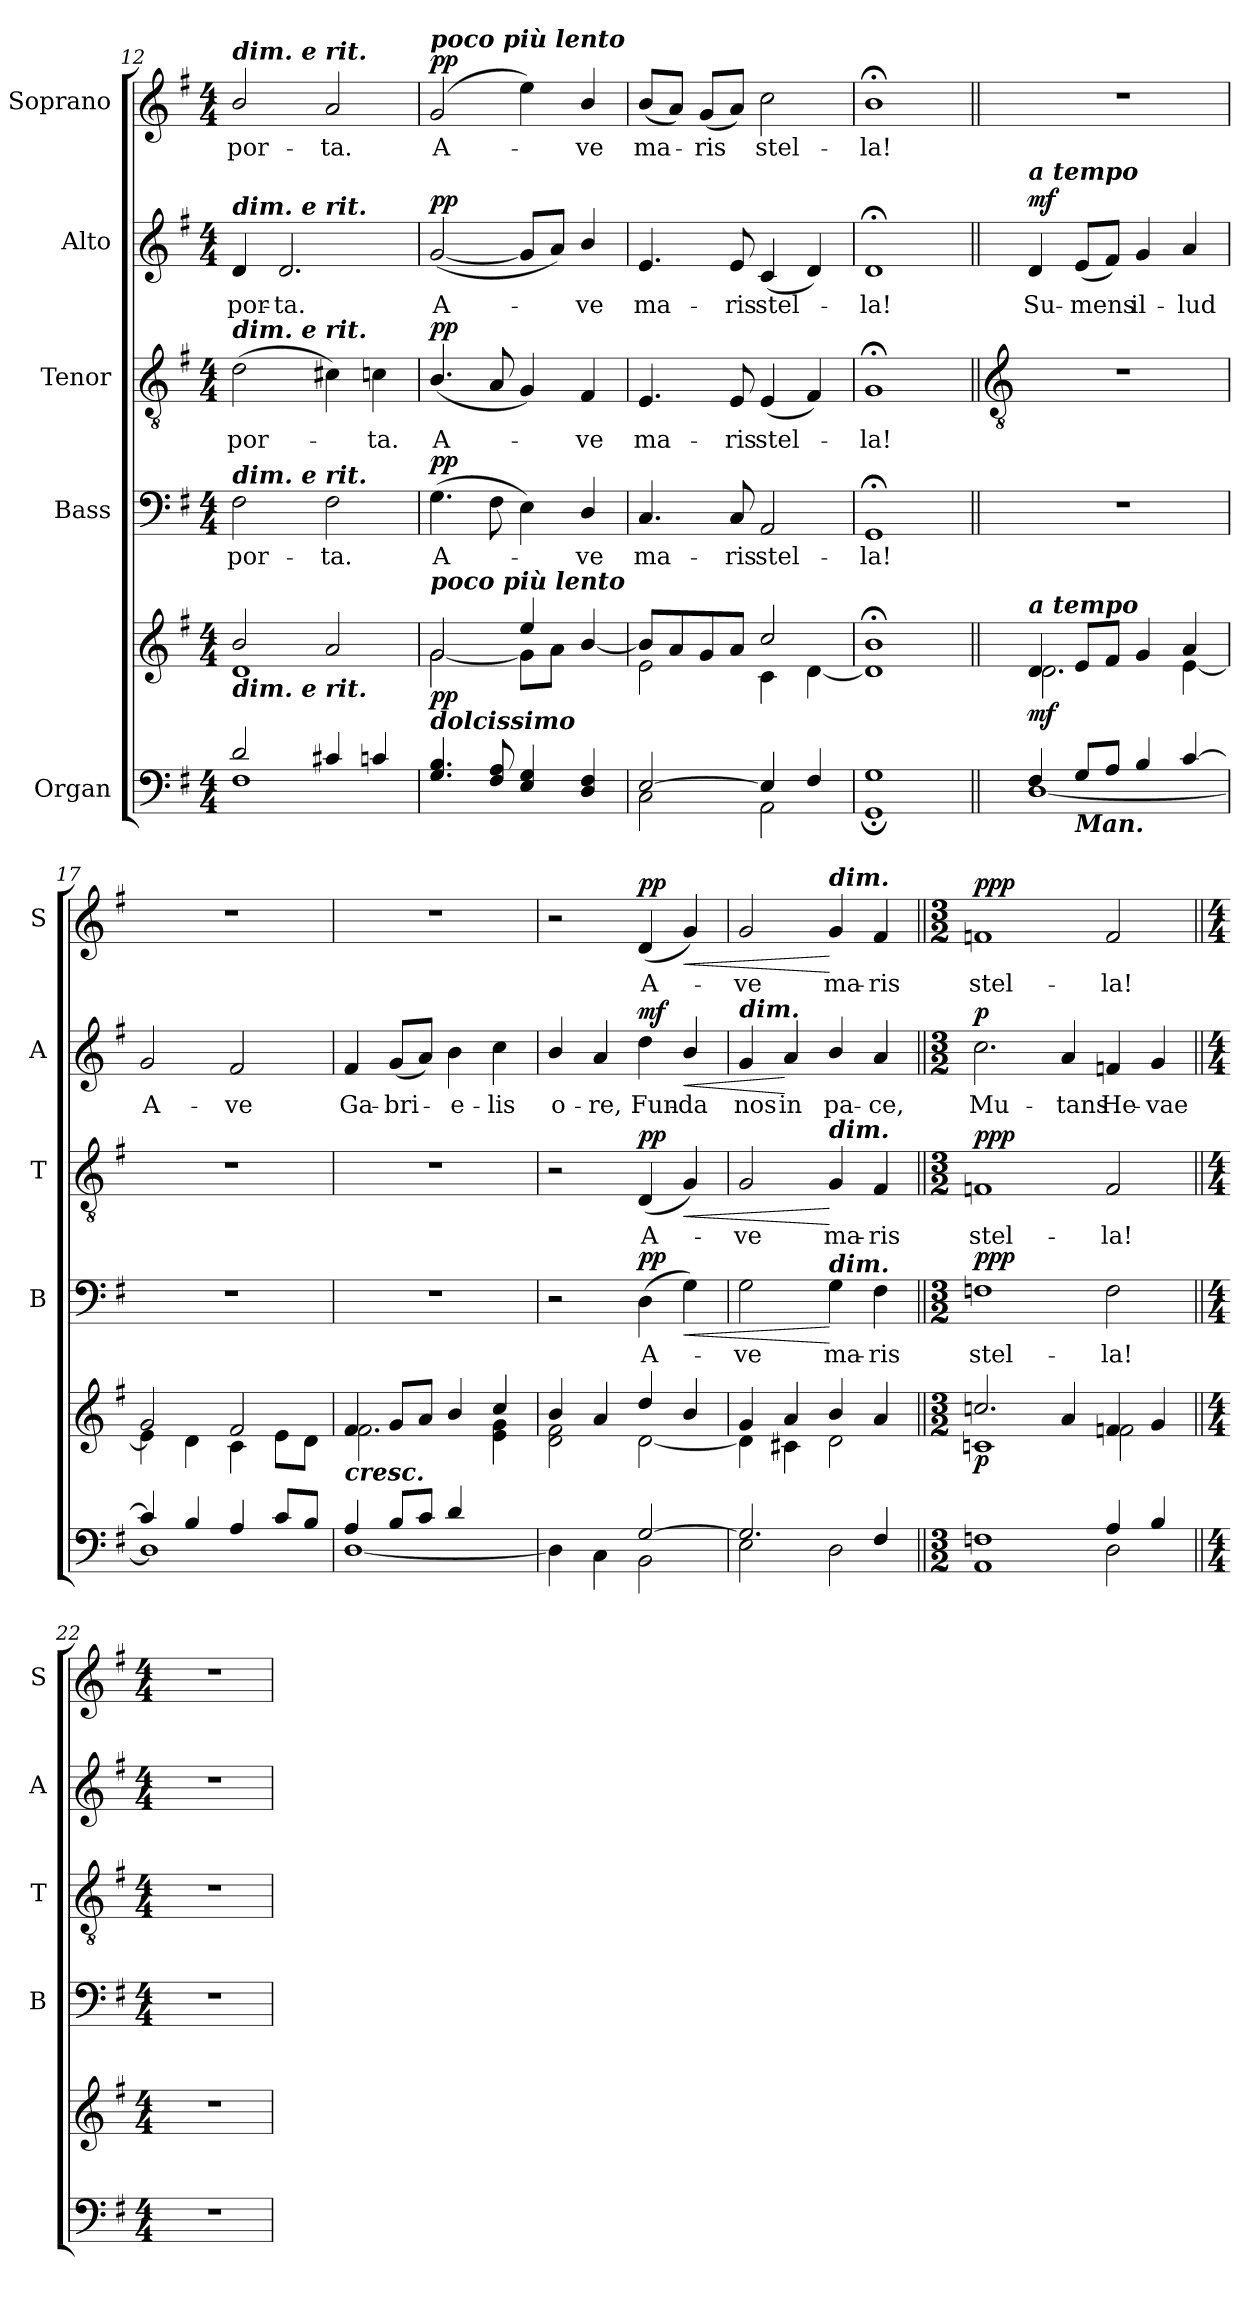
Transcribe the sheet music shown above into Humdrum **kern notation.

**kern	**kern	**dynam	**kern	**text	**dynam	**kern	**text	**dynam	**kern	**text	**dynam	**kern	**text	**dynam
*part5	*part5	*part5	*part4	*part4	*part4	*part3	*part3	*part3	*part2	*part2	*part2	*part1	*part1	*part1
*staff6	*staff5	*staff5/6	*staff4	*staff4	*staff4	*staff3	*staff3	*staff3	*staff2	*staff2	*staff2	*staff1	*staff1	*staff1
*I"Organ	*	*	*I"Bass	*	*	*I"Tenor	*	*	*I"Alto	*	*	*I"Soprano	*	*
*	*	*	*I'B	*	*	*I'T	*	*	*I'A	*	*	*I'S	*	*
*clefF4	*clefG2	*	*clefF4	*	*	*clefGv2	*	*	*clefG2	*	*	*clefG2	*	*
*k[f#]	*k[f#]	*	*k[f#]	*	*	*k[f#]	*	*	*k[f#]	*	*	*k[f#]	*	*
*G:	*G:	*	*G:	*	*	*G:	*	*	*G:	*	*	*G:	*	*
*M4/4	*M4/4	*	*M4/4	*	*	*M4/4	*	*	*M4/4	*	*	*M4/4	*	*
=12	=12	=12	=12	=12	=12	=12	=12	=12	=12	=12	=12	=12	=12	=12
*^	*^	*	*	*	*	*	*	*	*	*	*	*	*	*
!	!	!	!	!	!	!	!	!	!	!	!	!	!	!LO:TX:a:Bi:t=dim. e rit.	!	!
!	!	!	!	!	!	!	!	!	!	!	!LO:TX:a:Bi:t=dim. e rit.	!	!	!	!	!
!	!	!	!	!	!	!	!	!LO:TX:a:Bi:t=dim. e rit.	!	!	!	!	!	!	!	!
!	!	!	!	!	!LO:TX:a:Bi:t=dim. e rit.	!	!	!	!	!	!	!	!	!	!	!
!	!	!LO:TX:b:Bi:t=dim. e rit.	!	!	!	!	!	!	!	!	!	!	!	!	!	!
!	!	!	!	!	!	!LO:LY:b	!	!	!LO:LY:b	!	!	!LO:LY:b	!	!	!LO:LY:b	!
2d/	1F#\	2b/	1d\	.	2F#	por-	.	(>2d	por-	.	4d	por-	.	2b/	por-	.
!	!	!	!	!	!	!	!	!	!	!	!	!LO:LY:b	!	!	!	!
.	.	.	.	.	.	.	.	.	.	.	2.d	-ta.	.	.	.	.
!	!	!	!	!	!	!LO:LY:b	!	!	!	!	!	!	!	!	!LO:LY:b	!
4c#X/	.	2a/	.	.	2F#	-ta.	.	4c#X)	.	.	.	.	.	2a	-ta.	.
!	!	!	!	!	!	!	!	!	!LO:LY:b	!	!	!	!	!	!	!
4cn/	.	.	.	.	.	.	.	4cn	ta.	.	.	.	.	.	.	.
=13	=13	=13	=13	=13	=13	=13	=13	=13	=13	=13	=13	=13	=13	=13	=13	=13
!	!	!	!	!	!	!	!	!	!	!	!	!	!	!LO:TX:a:Bi:t=poco più lento	!	!
!	!	!LO:TX:a:Bi:t=poco più lento	!	!	!	!	!	!	!	!	!	!	!	!	!	!
!	!	!LO:TX:b:Bi:t=dolcissimo	!	!	!	!	!	!	!	!	!	!	!	!	!	!
!	!	!	!	!LO:DY:b	!	!LO:LY:b	!LO:DY:b	!	!LO:LY:b	!LO:DY:b	!	!LO:LY:b	!LO:DY:b	!	!LO:LY:b	!LO:DY:b
4.G/ 4.B/	1ryy	2g/	[2g\	pp	(>4.G	A-	pp	(<4.B/	A-	pp	(<[2g	A-	pp	(<2g	A-	pp
8F#/ 8A/	.	.	.	.	8F#	.	.	8A	.	.	.	.	.	.	.	.
4E/ 4G/	.	4ee/	8g\L]	.	4E)	.	.	4G)	.	.	8gL]	.	.	4ee)	.	.
.	.	.	8a\J	.	.	.	.	.	.	.	8aJ)	.	.	.	.	.
!	!	!	!	!	!	!LO:LY:b	!	!	!LO:LY:b	!	!	!LO:LY:b	!	!	!LO:LY:b	!
4D/ 4F#/	.	[4b/	4ryy	.	4D/	ve	.	4F#	ve	.	4b/	ve	.	4b/	ve	.
=14	=14	=14	=14	=14	=14	=14	=14	=14	=14	=14	=14	=14	=14	=14	=14	=14
!	!	!	!	!	!	!LO:LY:b	!	!	!LO:LY:b	!	!	!LO:LY:b	!	!	!LO:LY:b	!
[2E/	2C\	8b/L]	2e\	.	4.C	ma-	.	4.E	ma-	.	4.e	ma-	.	(<8bL	ma-	.
.	.	8a/	.	.	.	.	.	.	.	.	.	.	.	8aJ)	.	.
!	!	!	!	!	!	!	!	!	!	!	!	!	!	!	!LO:LY:b	!
.	.	8g/	.	.	.	.	.	.	.	.	.	.	.	(<8gL	ris	.
!	!	!	!	!	!	!LO:LY:b	!	!	!LO:LY:b	!	!	!LO:LY:b	!	!	!	!
.	.	8a/J	.	.	8C	-ris	.	8E	-ris	.	8e	-ris	.	8aJ)	.	.
!	!	!	!	!	!	!LO:LY:b	!	!	!LO:LY:b	!	!	!LO:LY:b	!	!	!LO:LY:b	!
4E/]	2AA\	2cc/	4c\	.	2AA	stel-	.	(<4E	stel-	.	(<4c	stel-	.	2cc	stel-	.
4F#/	.	.	[4d\	.	.	.	.	4F#)	.	.	4d)	.	.	.	.	.
=15	=15	=15	=15	=15	=15	=15	=15	=15	=15	=15	=15	=15	=15	=15	=15	=15
!	!	!	!	!	!	!LO:LY:b	!	!	!LO:LY:b	!	!	!LO:LY:b	!	!	!LO:LY:b	!
1G/	1GG;\	1b;</	1d\]	.	1GG;<	-la!	.	1G;<	la!	.	1d;<	la!	.	1b;<	-la!	.
!!LO:LB:g=z
=16||	=16||	=16||	=16||	=16||	=16||	=16||	=16||	=16||	=16||	=16||	=16||	=16||	=16||	=16||	=16||	=16||
*	*	*	*	*	*	*	*	*clefGv2	*	*	*	*	*	*	*	*
!	!	!	!	!	!	!	!	!	!	!	!LO:TX:a:Bi:t=a tempo	!	!	!	!	!
!	!	!LO:TX:a:Bi:t=a tempo	!	!	!	!	!	!	!	!	!	!	!	!	!	!
!	!	!	!	!LO:DY:b	!	!	!	!	!	!	!	!LO:LY:b	!LO:DY:b	!	!	!
4F#/	[1D\	4d/	2.d\	mf	1r	.	.	1r	.	.	4d	Su-	mf	1r	.	.
!LO:TX:b:Bi:t=Man.	!	!	!	!	!	!	!	!	!	!	!	!	!	!	!	!
!	!	!	!	!	!	!	!	!	!	!	!	!LO:LY:b	!	!	!	!
8G/L	.	8e/L	.	.	.	.	.	.	.	.	(<8eL	-mens	.	.	.	.
8A/J	.	8f#/J	.	.	.	.	.	.	.	.	8f#J)	.	.	.	.	.
!	!	!	!	!	!	!	!	!	!	!	!	!LO:LY:b	!	!	!	!
4B/	.	4g/	.	.	.	.	.	.	.	.	4g	il-	.	.	.	.
!	!	!	!	!	!	!	!	!	!	!	!	!LO:LY:b	!	!	!	!
[4c/	.	4a/	[4e\	.	.	.	.	.	.	.	4a	-lud	.	.	.	.
=17	=17	=17	=17	=17	=17	=17	=17	=17	=17	=17	=17	=17	=17	=17	=17	=17
!	!	!	!	!	!	!	!	!	!	!	!	!LO:LY:b	!	!	!	!
4c/]	1D\]	2g/	4e\]	.	1r	.	.	1r	.	.	2g	A-	.	1r	.	.
4B/	.	.	4d\	.	.	.	.	.	.	.	.	.	.	.	.	.
!	!	!	!	!	!	!	!	!	!	!	!	!LO:LY:b	!	!	!	!
4A/	.	2f#/	4c\	.	.	.	.	.	.	.	2f#	-ve	.	.	.	.
8c/L	.	.	8e\L	.	.	.	.	.	.	.	.	.	.	.	.	.
8B/J	.	.	8d\J	.	.	.	.	.	.	.	.	.	.	.	.	.
=18	=18	=18	=18	=18	=18	=18	=18	=18	=18	=18	=18	=18	=18	=18	=18	=18
!	!	!LO:TX:b:Bi:t=cresc.	!	!	!	!	!	!	!	!	!	!	!	!	!	!
!	!	!	!	!	!	!	!	!	!	!	!	!LO:LY:b	!	!	!	!
4A/	[1D\	4f#/	2.f#\	.	1r	.	.	1r	.	.	4f#	Ga-	.	1r	.	.
!	!	!	!	!	!	!	!	!	!	!	!	!LO:LY:b	!	!	!	!
8B/L	.	8g/L	.	.	.	.	.	.	.	.	(<8gL	-bri-	.	.	.	.
8c/J	.	8a/J	.	.	.	.	.	.	.	.	8aJ)	.	.	.	.	.
!	!	!	!	!	!	!	!	!	!	!	!	!LO:LY:b	!	!	!	!
4d/	.	4b/	.	.	.	.	.	.	.	.	4b	e-	.	.	.	.
!	!	!	!	!	!	!	!	!	!	!	!	!LO:LY:b	!	!	!	!
4ryy	.	4cc/	4e\ 4g\	.	.	.	.	.	.	.	4cc	-lis	.	.	.	.
=19	=19	=19	=19	=19	=19	=19	=19	=19	=19	=19	=19	=19	=19	=19	=19	=19
!	!	!	!	!	!	!	!	!	!	!	!	!LO:LY:b	!	!	!	!
2ryy	4D\]	4b/	2d\ 2f#\	.	2r	.	.	2r	.	.	4b/	o-	.	2r	.	.
!	!	!	!	!	!	!	!	!	!	!	!	!LO:LY:b	!	!	!	!
.	4C\	4a/	.	.	.	.	.	.	.	.	4a	-re,	.	.	.	.
!	!	!	!	!	!	!LO:LY:b	!LO:DY:b	!	!LO:LY:b	!LO:DY:b	!	!LO:LY:b	!LO:DY:b	!	!LO:LY:b	!LO:DY:b
[2G/	2BB\	4dd/	[2d\	.	(>4D	A-	pp	(<4D	A-	pp	4dd	Fun-	mf	(<4d	A-	pp
!	!	!	!	!	!	!	!LO:HP:b	!	!	!LO:HP:b	!	!LO:LY:b	!LO:HP:b	!	!	!LO:HP:b
.	.	4b/	.	.	4G)	.	<	4G)	.	<	4b/	-da	<	4g)	.	<
=20	=20	=20	=20	=20	=20	=20	=20	=20	=20	=20	=20	=20	=20	=20	=20	=20
!	!	!	!	!	!	!	!	!	!	!	!LO:TX:a:Bi:t=dim.	!	!	!	!	!
!	!	!	!	!	!	!LO:LY:b	!	!	!LO:LY:b	!	!	!LO:LY:b	!	!	!LO:LY:b	!
2.G/]	2E\	4g/	4d\]	.	2G	ve	.	2G	ve	.	4g	nos	.	2g	ve	.
!	!	!	!	!	!	!	!	!	!	!	!	!LO:LY:b	!	!	!	!
.	.	4a/	4c#X\	.	.	.	.	.	.	.	4a	in	[	.	.	.
!	!	!	!	!	!	!	!	!	!	!	!	!	!	!LO:TX:a:Bi:t=dim.	!	!
!	!	!	!	!	!	!	!	!LO:TX:a:Bi:t=dim.	!	!	!	!	!	!	!	!
!	!	!	!	!	!LO:TX:a:Bi:t=dim.	!	!	!	!	!	!	!	!	!	!	!
!	!	!	!	!	!	!LO:LY:b	!	!	!LO:LY:b	!	!	!LO:LY:b	!	!	!LO:LY:b	!
.	2D\	4b/	2d\	.	4G	ma-	[	4G	ma-	[	4b/	pa-	.	4g	ma-	[
!	!	!	!	!	!	!LO:LY:b	!	!	!LO:LY:b	!	!	!LO:LY:b	!	!	!LO:LY:b	!
4F#/	.	4a/	.	.	4F#	-ris	.	4F#	-ris	.	4a	-ce,	.	4f#	-ris	.
=21||	=21||	=21||	=21||	=21||	=21||	=21||	=21||	=21||	=21||	=21||	=21||	=21||	=21||	=21||	=21||	=21||
*M3/2	*	*M3/2	*	*	*M3/2	*	*	*M3/2	*	*	*M3/2	*	*	*M3/2	*	*
!	!	!	!	!LO:DY:b	!	!LO:LY:b	!LO:DY:b	!	!LO:LY:b	!LO:DY:b	!	!LO:LY:b	!LO:DY:b	!	!LO:LY:b	!LO:DY:b
1Fn/	1AA\	2.ccn/	1cn\	p	1Fn	stel-	ppp	1Fn	stel-	ppp	2.cc	Mu-	p	1fn	stel-	ppp
!	!	!	!	!	!	!	!	!	!	!	!	!LO:LY:b	!	!	!	!
.	.	4a/	.	.	.	.	.	.	.	.	4a	-tans	.	.	.	.
!	!	!	!	!	!	!LO:LY:b	!	!	!LO:LY:b	!	!	!LO:LY:b	!	!	!LO:LY:b	!
4A/	2D\	4fn/	2f\	.	2F	-la!	.	2F	-la!	.	4fn	He-	.	2f	-la!	.
!	!	!	!	!	!	!	!	!	!	!	!	!LO:LY:b	!	!	!	!
4B/	.	4g/	.	.	.	.	.	.	.	.	4g	-vae	.	.	.	.
*v	*v	*	*	*	*	*	*	*	*	*	*	*	*	*	*	*
*	*v	*v	*	*	*	*	*	*	*	*	*	*	*	*	*
=22||	=22||	=22||	=22||	=22||	=22||	=22||	=22||	=22||	=22||	=22||	=22||	=22||	=22||	=22||
*M4/4	*M4/4	*	*M4/4	*	*	*M4/4	*	*	*M4/4	*	*	*M4/4	*	*
1r	1r	.	1r	.	.	1r	.	.	1r	.	.	1r	.	.
=	=	=	=	=	=	=	=	=	=	=	=	=	=	=
*-	*-	*-	*-	*-	*-	*-	*-	*-	*-	*-	*-	*-	*-	*-
